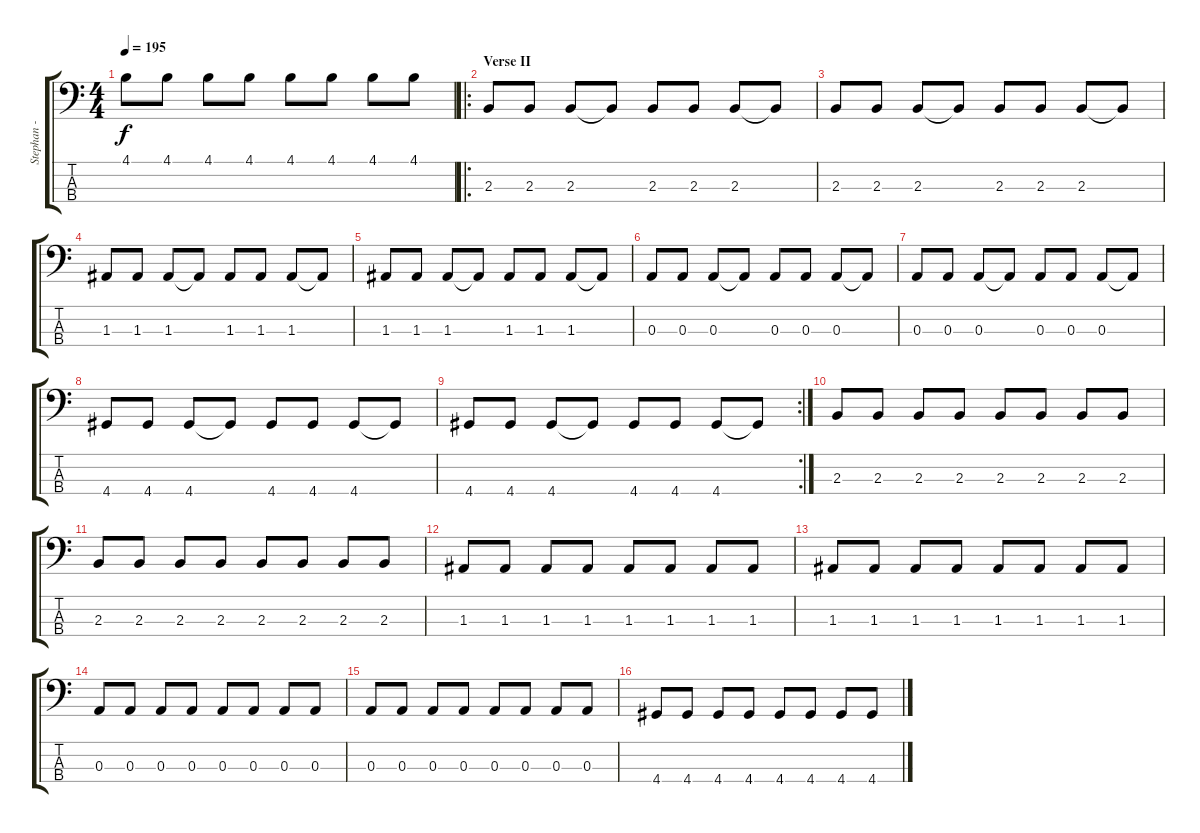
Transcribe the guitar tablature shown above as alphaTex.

\track ("Stephan - Bass" "Stephan - ") {instrument slapbass2}
\staff {score tabs}
\tuning (G2 D2 A1 E1) {hide}
\ts (4 4)
\tempo 195
\clef f4
\ks c
4.1.8{dy f} 4.1.8 4.1.8 4.1.8 4.1.8 4.1.8 4.1.8 4.1.8 |
\ro
\section ("" "Verse II")
2.3.8 2.3.8 2.3.8 2.3{t}.8 2.3.8 2.3.8 2.3.8 2.3{t}.8 |
2.3.8 2.3.8 2.3.8 2.3{t}.8 2.3.8 2.3.8 2.3.8 2.3{t}.8 |
1.3.8 1.3.8 1.3.8 1.3{t}.8 1.3.8 1.3.8 1.3.8 1.3{t}.8 |
1.3.8 1.3.8 1.3.8 1.3{t}.8 1.3.8 1.3.8 1.3.8 1.3{t}.8 |
0.3.8 0.3.8 0.3.8 0.3{t}.8 0.3.8 0.3.8 0.3.8 0.3{t}.8 |
0.3.8 0.3.8 0.3.8 0.3{t}.8 0.3.8 0.3.8 0.3.8 0.3{t}.8 |
4.4.8 4.4.8 4.4.8 4.4{t}.8 4.4.8 4.4.8 4.4.8 4.4{t}.8 |
\rc 2
4.4.8 4.4.8 4.4.8 4.4{t}.8 4.4.8 4.4.8 4.4.8 4.4{t}.8 |
2.3.8 2.3.8 2.3.8 2.3.8 2.3.8 2.3.8 2.3.8 2.3.8 |
2.3.8 2.3.8 2.3.8 2.3.8 2.3.8 2.3.8 2.3.8 2.3.8 |
1.3.8 1.3.8 1.3.8 1.3.8 1.3.8 1.3.8 1.3.8 1.3.8 |
1.3.8 1.3.8 1.3.8 1.3.8 1.3.8 1.3.8 1.3.8 1.3.8 |
0.3.8 0.3.8 0.3.8 0.3.8 0.3.8 0.3.8 0.3.8 0.3.8 |
0.3.8 0.3.8 0.3.8 0.3.8 0.3.8 0.3.8 0.3.8 0.3.8 |
4.4.8 4.4.8 4.4.8 4.4.8 4.4.8 4.4.8 4.4.8 4.4.8
